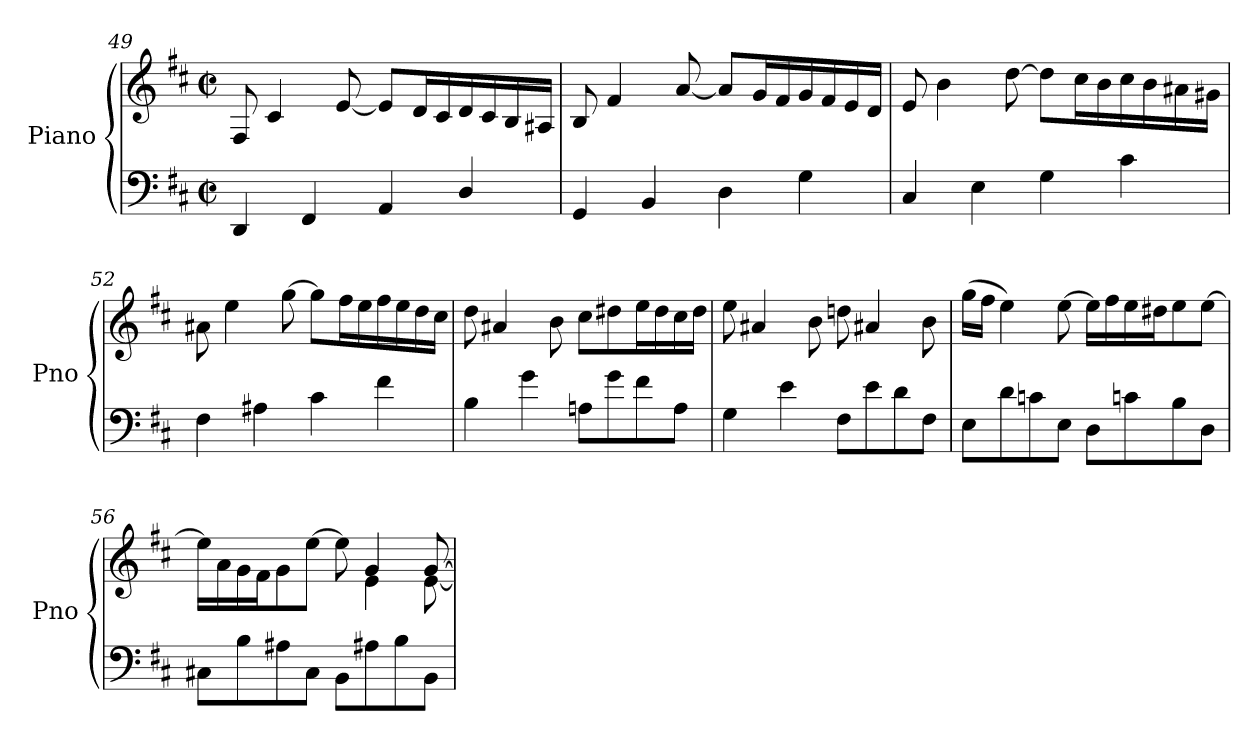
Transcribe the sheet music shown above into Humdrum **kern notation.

**kern	**kern
*part1	*part1
*staff2	*staff1
*I"Piano	*
*I'Pno	*
!!LO:PB:g=z
*clefF4	*clefG2
*k[f#c#]	*k[f#c#]
*M2/2	*M2/2
*met(c|)	*met(c|)
=49	=49
4DD/	8F#/
.	4c#/
4FF#/	.
.	[8e/
4AA/	8e/L]
.	16d/L
.	16c#/
4D/	16d/
.	16c#/
.	16B/
.	16A#X/JJ
=50	=50
4GG/	8B/
.	4f#/
4BB/	.
.	[8a/
4D\	8a/L]
.	16g/L
.	16f#/
4G\	16g/
.	16f#/
.	16e/
.	16d/JJ
=51	=51
4C#/	8e/
.	4b\
4E\	.
.	[8dd\
4G\	8dd\L]
.	16cc#\L
.	16b\
4c#\	16cc#\
.	16b\
.	16a#X\
.	16g#X\JJ
=52	=52
4F#\	8a#X\
.	4ee\
4A#X\	.
.	[8gg\
4c#\	8gg\L]
.	16ff#\L
.	16ee\
4f#\	16ff#\
.	16ee\
.	16dd\
.	16cc#\JJ
!!LO:LB:g=z
=53	=53
4B\	8dd\
.	4a#X/
4g\	.
.	8b\
8An\L	8cc#\L
8g\	8dd#X\
8f#\	16ee\L
.	16dd#\
8A\J	16cc#\
.	16dd#\JJ
=54	=54
4G\	8ee\
.	4a#X/
4e\	.
.	8b\
8F#\L	8ddn\
8e\	4a#X/
8d\	.
8F#\J	8b\
=55	=55
8E\L	(16gg\LL
.	16ff#\JJ
8d\	4ee\)
8cn\	.
8E\J	[8ee\
8D\L	16ee\LL]
.	16ff#\
8cn\	16ee\
.	16dd#X\J
8B\	8ee\
8D\J	[8ee\J
=56	=56
*^	*^
2ryy	8C#X\L	16ee\LL]	2ryy
.	.	16a\	.
.	8B\	16g\	.
.	.	16f#\J	.
.	8A#X\	8g\	.
.	8C#\J	[8ee\J	.
8ryy	8BB\L	8ee\]	8ryy
4.ryy	8A#X\	4g/	4e\
.	8B\	.	.
.	8BB\J	[8g/	[8e\
*v	*v	*	*
*	*v	*v
=	=
*-	*-
